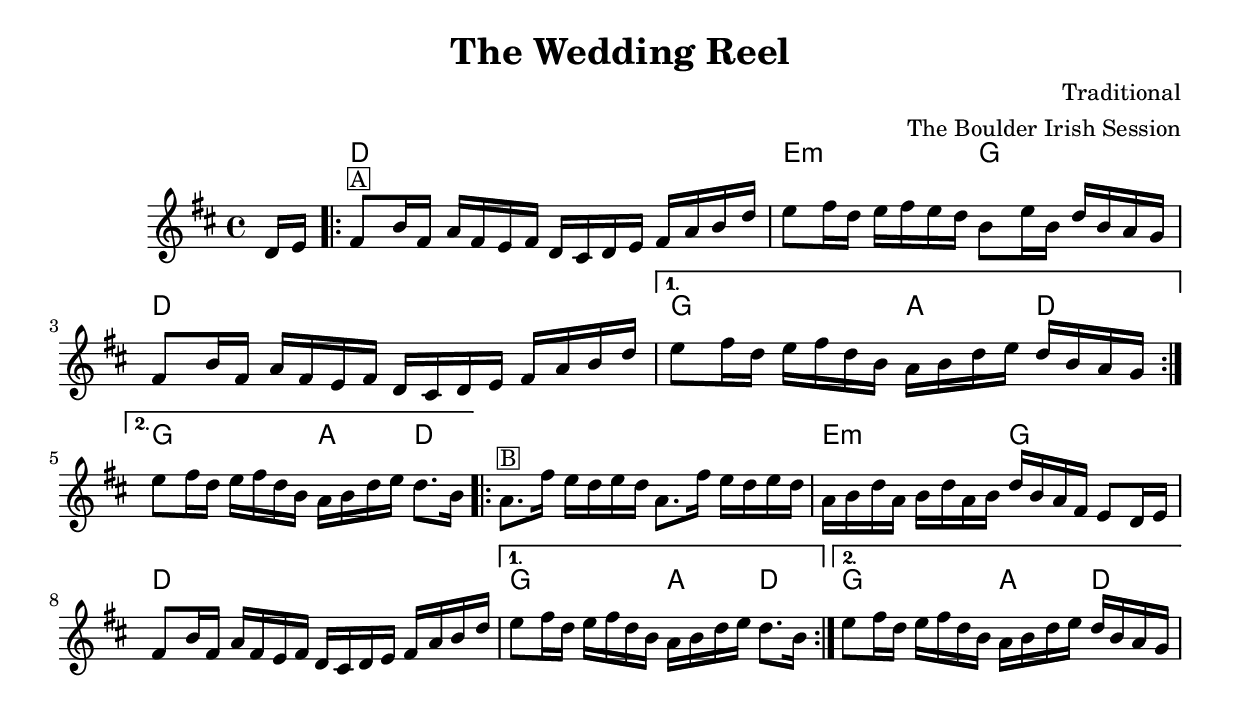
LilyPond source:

\version "2.18.2"
\language "english"

\version "2.18.2"
\language "english"

theWeddingReelMelodyA = \relative c' {
  \partial 8
  d16 e
  \repeat volta 2 {
    | fs8^\markup {\box A} b16 fs a fs e fs d16 cs d e fs a b d
    | e8 fs16 d e fs e d b8 e16 b d b a g

    | fs8 b16 fs a fs e fs d16 cs d e fs a b d
  }
  \alternative {
    { | e8 fs16 d e fs d b a16 b d e d b a g }
    { | e'8 fs16 d e fs d b a16 b d e d8. b16 }
  }
}

theWeddingReelMelodyB = \relative c'' {
  \repeat volta 2 {
    | a8.^\markup {\box B} fs'16 e d e d a8. fs'16 e d e d
    | a16 b d a b d a b d16 b a fs e8 d16 e

    | fs8 b16 fs a fs e fs d16 cs d e fs a b d
  }
  \alternative {
    { | e8 fs16 d e fs d b a16 b d e d8. b16 }
    { | e8 fs16 d e fs d b a16 b d e d b a g }
  }
}

theWeddingReelMelody = {
  \key d \major
  \time 4/4

  \theWeddingReelMelodyA
  \theWeddingReelMelodyB
}

theWeddingReelHarmonyPart = \chordmode {
  \repeat volta 2 {
    | d2 d2
    | e2:min g2
    | d2 d2

  }
  \alternative {
    { | g2 a4 d4 }
    { | g2 a4 d4 }
  }
}


theWeddingReelHarmony = {
  s8
  \theWeddingReelHarmonyPart
  \theWeddingReelHarmonyPart
}


\book {
  \header {
    title = "The Wedding Reel"
    composer = "Traditional"
    arranger = "The Boulder Irish Session"
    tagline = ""
  }

  \score {
    <<
      \new ChordNames {
        \set chordChanges = ##t
        \theWeddingReelHarmony
      }
      \new Staff {
        \clef treble
        \theWeddingReelMelody
      }
    >>
    \layout {}
  }
  \score {
    <<
      \unfoldRepeats \theWeddingReelMelody
      \unfoldRepeats \theWeddingReelHarmony
    >>
    \midi {}
  }
}
